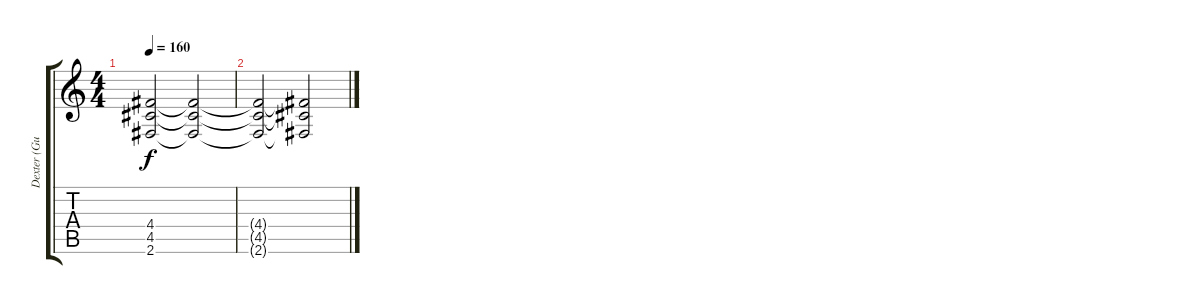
\track ("Dexter (Guit.)" "Dexter (Gu") {instrument distortionguitar}
\staff {score tabs}
\tuning (E4 B3 G3 D3 A2 E2) {hide}
\ts (4 4)
\tempo 160
\clef g2
\ks c
(4.4{t} 4.5{t} 2.6{t}).2{dy f volume 6} (4.4{t} 4.5{t} 2.6{t}).2{volume 5} |
(4.4{t} 4.5{t} 2.6{t}).2{volume 4} (4.4{t} 4.5{t} 2.6{t}).2{volume 3}
